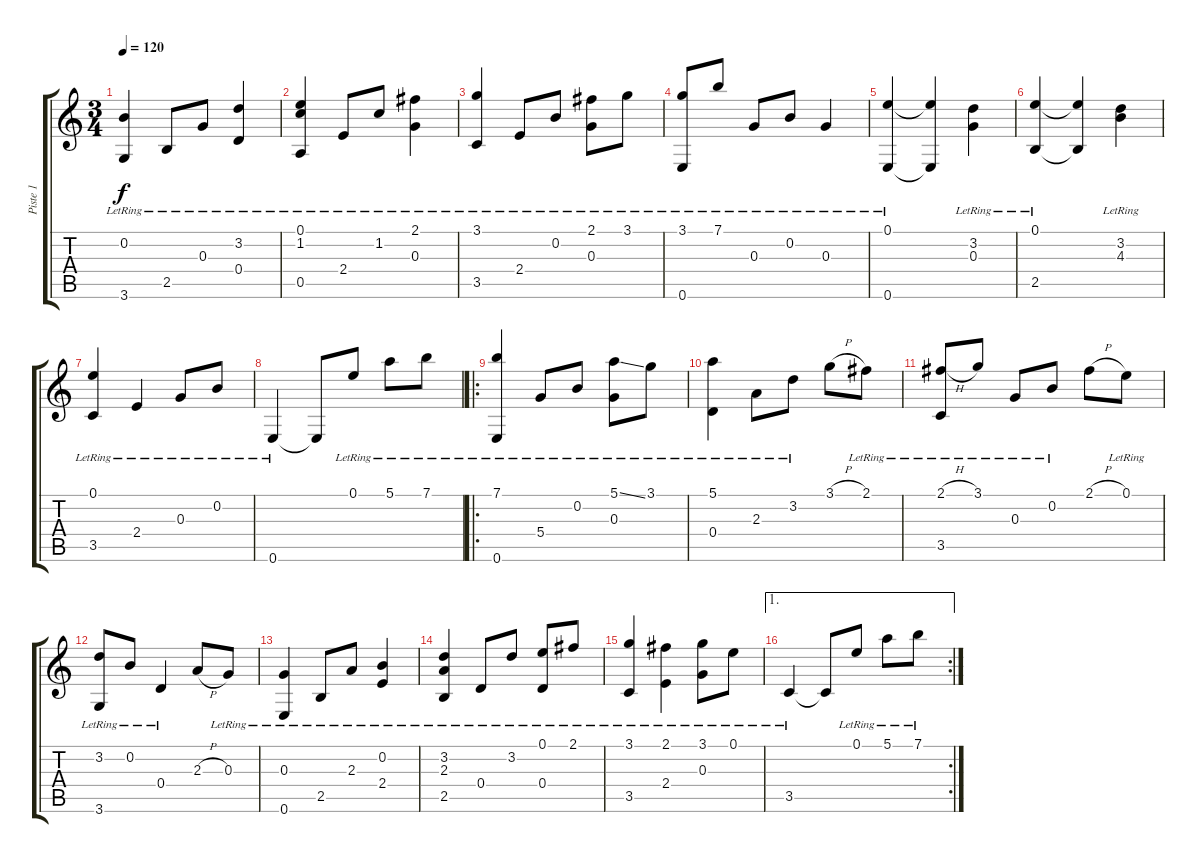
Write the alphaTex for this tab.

\track ("Piste 1" "Piste 1") {instrument acousticguitarsteel}
\staff {score tabs}
\tuning (E4 B3 G3 D3 A2 E2) {hide}
\ts (3 4)
\tempo 120
\clef g2
\ks c
(0.2{lr} 3.6{lr}).4{dy f} 2.5{lr}.8 0.3{lr}.8 (3.2{lr} 0.4{lr}).4 |
(0.1{lr} 1.2{lr} 0.5{lr}).4 2.4{lr}.8 1.2{lr}.8 (2.1{lr} 0.3{lr}).4 |
(3.1{lr} 3.5{lr}).4 2.4{lr}.8 0.2{lr}.8 (2.1{lr} 0.3{lr}).8 3.1{lr}.8 |
(3.1{lr} 0.6{lr}).8 7.1{lr}.8 0.3{lr}.8 0.2{lr}.8 0.3{lr}.4 |
(0.1{lr} 0.6{lr}).4 (0.1{t} 0.6{t}).4 (3.2{lr} 0.3{lr}).4 |
(0.1{lr} 2.5{lr}).4 (0.1{t} 2.5{t}).4 (3.2{lr} 4.3{lr}).4 |
(0.1{lr} 3.5{lr}).4 2.4{lr}.4 0.3{lr}.8 0.2{lr}.8 |
0.6{lr}.4 0.6{t}.8 0.1{lr}.8 5.1{lr}.8 7.1{lr}.8 |
\ro
(7.1{lr} 0.6{lr}).4 5.4{lr}.8 0.2{lr}.8 (5.1{ss} 0.3{lr}).8 3.1{lr}.8 |
(5.1{lr} 0.4{lr}).4 2.3{lr}.8 3.2{lr}.8 3.1{h}.8 2.1{lr}.8 |
(2.1{h} 3.5{lr}).8 3.1{lr}.8 0.3{lr}.8 0.2{lr}.8 2.1{h}.8 0.1{lr}.8 |
(3.2{lr} 3.6{lr}).8 0.2{lr}.8 0.4{lr}.4 2.3{h}.8 0.3{lr}.8 |
(0.3{lr} 0.6{lr}).4 2.5{lr}.8 2.3{lr}.8 (0.2{lr} 2.4{lr}).4 |
(3.2{lr} 2.3{lr} 2.5{lr}).4 0.4{lr}.8 3.2{lr}.8 (0.1{lr} 0.4{lr}).8 2.1{lr}.8 |
(3.1{lr} 3.5{lr}).4 (2.1{lr} 2.4{lr}).4 (3.1{lr} 0.3{lr}).8 0.1{lr}.8 |
\ae 1
\rc 2
3.5{lr}.4 3.5{t}.8 0.1{lr}.8 5.1{lr}.8 7.1{lr}.8
